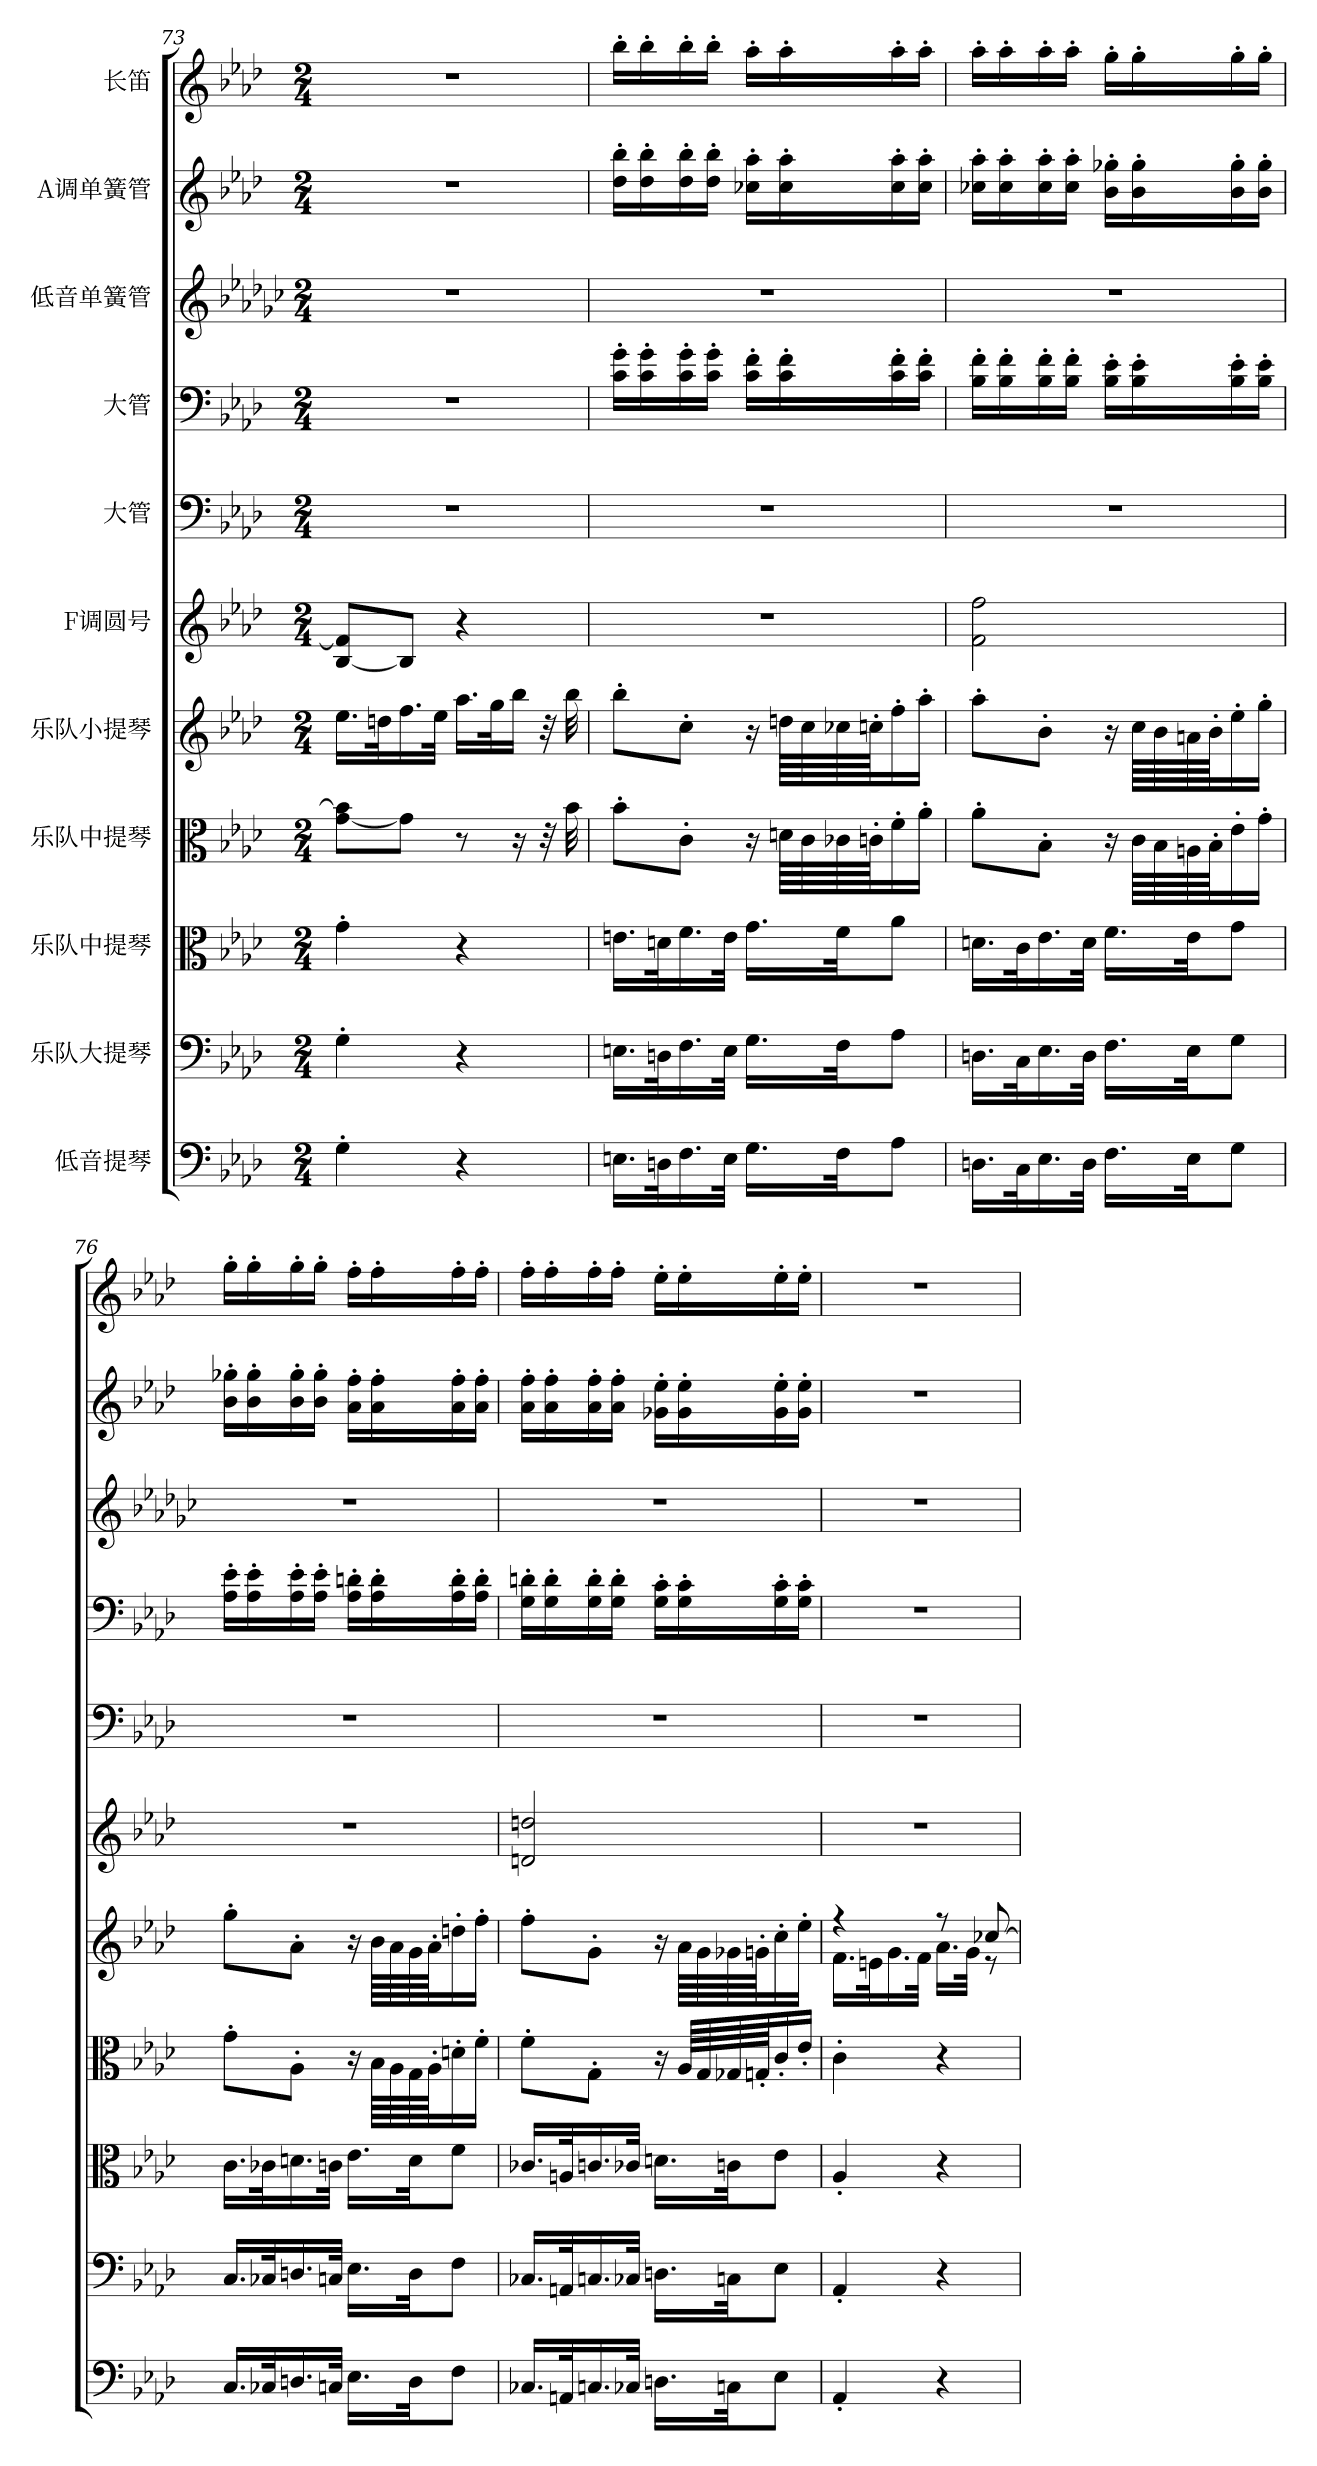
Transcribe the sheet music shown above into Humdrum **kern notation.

**kern	**kern	**kern	**kern	**kern	**kern	**kern	**kern	**kern	**kern	**kern
*part11	*part10	*part9	*part8	*part7	*part6	*part5	*part4	*part3	*part2	*part1
*staff11	*staff10	*staff9	*staff8	*staff7	*staff6	*staff5	*staff4	*staff3	*staff2	*staff1
*I"低音提琴	*I"乐队大提琴	*I"乐队中提琴	*I"乐队中提琴	*I"乐队小提琴	*I"F调圆号	*I"大管	*I"大管	*I"低音单簧管	*I"A调单簧管	*I"长笛
*clefF4	*clefF4	*clefC3	*clefC3	*clefG2	*clefG2	*clefF4	*clefF4	*clefG2	*clefG2	*clefG2
*ITrd7c12	*	*	*	*	*ITrd4c7	*	*	*ITrd8c14	*ITrd2c3	*
*k[b-e-a-d-]	*k[b-e-a-d-]	*k[b-e-a-d-]	*k[b-e-a-d-]	*k[b-e-a-d-]	*k[b-e-a-d-g-]	*k[b-e-a-d-]	*k[b-e-a-d-]	*k[b-e-a-d-g-c-]	*k[b-]	*k[b-e-a-d-]
*M2/4	*M2/4	*M2/4	*M2/4	*M2/4	*M2/4	*M2/4	*M2/4	*M2/4	*M2/4	*M2/4
*MM47	*MM47	*MM47	*MM47	*MM47	*MM47	*MM47	*MM47	*MM47	*MM47	*MM47
=73	=73	=73	=73	=73	=73	=73	=73	=73	=73	=73
4GG'\	4G'\	4g'\	[8g\ 8b-\]L	16.ee-\LL	[8E-/ 8B-/]L	2r	2r	2r	2r	2r
.	.	.	.	32ddn\K	.	.	.	.	.	.
.	.	.	8g\J]	16.ff\	8E-/J]	.	.	.	.	.
.	.	.	.	32ee-\JJk	.	.	.	.	.	.
4r	4r	4r	8r	16.aa-\LL	4r	.	.	.	.	.
.	.	.	.	32gg\K	.	.	.	.	.	.
.	.	.	16r	16bb-\JJ	.	.	.	.	.	.
.	.	.	32r	32r	.	.	.	.	.	.
.	.	.	32b-\	32bb-\	.	.	.	.	.	.
!!LO:PB:g=z
=74	=74	=74	=74	=74	=74	=74	=74	=74	=74	=74
*	*	*	*	*	*	*	*	*	*	*MM48
16.EEn\LL	16.En\LL	16.en\LL	8b-'\L	8bb-'\L	2r	2r	16c\' 16g\'LL	2r	16b-\' 16gg\'LL	16bb-'\LL
.	.	.	.	.	.	.	16c\' 16g\'	.	16b-\' 16gg\'	16bb-'\
32DDn\K	32Dn\K	32dn\K	.	.	.	.	.	.	.	.
16.FF\	16.F\	16.f\	8c'\J	8cc'\J	.	.	16c\' 16g\'	.	16b-\' 16gg\'	16bb-'\
.	.	.	.	.	.	.	16c\' 16g\'JJ	.	16b-\' 16gg\'JJ	16bb-'\JJ
32EE\JJk	32E\JJk	32e\JJk	.	.	.	.	.	.	.	.
16.GG\LL	16.G\LL	16.g\LL	16r	16r	.	.	16c\' 16f\'LL	.	16a-X\' 16ff\'LL	16aa-'\LL
.	.	.	64dn\LLLL	64ddn\LLLL	.	.	16c\' 16f\'	.	16a-\' 16ff\'	16aa-'\
.	.	.	64c\	64cc\	.	.	.	.	.	.
32FF\JK	32F\JK	32f\JK	64c-X\	64cc-X\	.	.	.	.	.	.
.	.	.	64cn'\JJ	64ccn'\JJ	.	.	.	.	.	.
8AA-\J	8A-\J	8a-\J	16f'\	16ff'\	.	.	16c\' 16f\'	.	16a-\' 16ff\'	16aa-'\
.	.	.	16a-'\JJ	16aa-'\JJ	.	.	16c\' 16f\'JJ	.	16a-\' 16ff\'JJ	16aa-'\JJ
=75	=75	=75	=75	=75	=75	=75	=75	=75	=75	=75
16.DDn\LL	16.Dn\LL	16.dn\LL	8a-'\L	8aa-'\L	2B-\ 2b-\	2r	16B-\' 16f\'LL	2r	16a-X\' 16ff\'LL	16aa-'\LL
.	.	.	.	.	.	.	16B-\' 16f\'	.	16a-\' 16ff\'	16aa-'\
32CC\K	32C\K	32c\K	.	.	.	.	.	.	.	.
16.EE-\	16.E-\	16.e-\	8B-'\J	8b-'\J	.	.	16B-\' 16f\'	.	16a-\' 16ff\'	16aa-'\
.	.	.	.	.	.	.	16B-\' 16f\'JJ	.	16a-\' 16ff\'JJ	16aa-'\JJ
32DD\JJk	32D\JJk	32d\JJk	.	.	.	.	.	.	.	.
16.FF\LL	16.F\LL	16.f\LL	16r	16r	.	.	16B-\' 16e-\'LL	.	16g\' 16ee-X\'LL	16gg'\LL
.	.	.	64c\LLLL	64cc\LLLL	.	.	16B-\' 16e-\'	.	16g\' 16ee-\'	16gg'\
.	.	.	64B-\	64b-\	.	.	.	.	.	.
32EE-\JK	32E-\JK	32e-\JK	64An\	64an\	.	.	.	.	.	.
.	.	.	64B-'\JJ	64b-'\JJ	.	.	.	.	.	.
8GG\J	8G\J	8g\J	16e-'\	16ee-'\	.	.	16B-\' 16e-\'	.	16g\' 16ee-\'	16gg'\
.	.	.	16g'\JJ	16gg'\JJ	.	.	16B-\' 16e-\'JJ	.	16g\' 16ee-\'JJ	16gg'\JJ
!!LO:PB:g=z
=76	=76	=76	=76	=76	=76	=76	=76	=76	=76	=76
16.CC/LL	16.C/LL	16.c\LL	8g'\L	8gg'\L	2r	2r	16A-\' 16e-\'LL	2r	16g\' 16ee-X\'LL	16gg'\LL
.	.	.	.	.	.	.	16A-\' 16e-\'	.	16g\' 16ee-\'	16gg'\
32CC-X/K	32C-X/K	32c-X\K	.	.	.	.	.	.	.	.
16.DDn/	16.Dn/	16.dn\	8A-'\J	8a-'\J	.	.	16A-\' 16e-\'	.	16g\' 16ee-\'	16gg'\
.	.	.	.	.	.	.	16A-\' 16e-\'JJ	.	16g\' 16ee-\'JJ	16gg'\JJ
32CCn/JJk	32Cn/JJk	32cn\JJk	.	.	.	.	.	.	.	.
16.EE-\LL	16.E-\LL	16.e-\LL	16r	16r	.	.	16A-\' 16dn\'LL	.	16f\' 16dd\'LL	16ff'\LL
.	.	.	64B-\LLLL	64b-\LLLL	.	.	16A-\' 16d\'	.	16f\' 16dd\'	16ff'\
.	.	.	64A-\	64a-\	.	.	.	.	.	.
32DD\JK	32D\JK	32d\JK	64G\	64g\	.	.	.	.	.	.
.	.	.	64A-'\JJ	64a-'\JJ	.	.	.	.	.	.
8FF\J	8F\J	8f\J	16dn'\	16ddn'\	.	.	16A-\' 16d\'	.	16f\' 16dd\'	16ff'\
.	.	.	16f'\JJ	16ff'\JJ	.	.	16A-\' 16d\'JJ	.	16f\' 16dd\'JJ	16ff'\JJ
=77	=77	=77	=77	=77	=77	=77	=77	=77	=77	=77
16.CC-X/LL	16.C-X/LL	16.c-X/LL	8f'\L	8ff'\L	2Gn/ 2gn/	2r	16G\' 16dn\'LL	2r	16f\' 16dd\'LL	16ff'\LL
.	.	.	.	.	.	.	16G\' 16d\'	.	16f\' 16dd\'	16ff'\
32AAAn/K	32AAn/K	32An/K	.	.	.	.	.	.	.	.
16.CCn/	16.Cn/	16.cn/	8G'\J	8g'\J	.	.	16G\' 16d\'	.	16f\' 16dd\'	16ff'\
.	.	.	.	.	.	.	16G\' 16d\'JJ	.	16f\' 16dd\'JJ	16ff'\JJ
32CC-X/JJk	32C-X/JJk	32c-X/JJk	.	.	.	.	.	.	.	.
16.DDn\LL	16.Dn\LL	16.dn\LL	16r	16r	.	.	16G\' 16c\'LL	.	16e-X\' 16cc\'LL	16ee-'\LL
.	.	.	64A-/LLLL	64a-\LLLL	.	.	16G\' 16c\'	.	16e-\' 16cc\'	16ee-'\
.	.	.	64G/	64g\	.	.	.	.	.	.
32CCn\JK	32Cn\JK	32cn\JK	64G-X/	64g-X\	.	.	.	.	.	.
.	.	.	64Gn'/JJ	64gn'\JJ	.	.	.	.	.	.
8EE-\J	8E-\J	8e-\J	16c'/	16cc'\	.	.	16G\' 16c\'	.	16e-\' 16cc\'	16ee-'\
.	.	.	16e-'/JJ	16ee-'\JJ	.	.	16G\' 16c\'JJ	.	16e-\' 16cc\'JJ	16ee-'\JJ
!!LO:PB:g=z
=78	=78	=78	=78	=78	=78	=78	=78	=78	=78	=78
*	*	*	*	*^	*	*	*	*	*	*
4AAA-'/	4AA-'/	4A-'/	4c'\	4r	16.f\LL	2r	2r	2r	2r	2r	2r
.	.	.	.	.	32en\K	.	.	.	.	.	.
.	.	.	.	.	16.g\	.	.	.	.	.	.
.	.	.	.	.	32f\JJk	.	.	.	.	.	.
4r	4r	4r	4r	8r	16.a-\LL	.	.	.	.	.	.
.	.	.	.	.	32g\JJk	.	.	.	.	.	.
.	.	.	.	[8cc-X/	8r	.	.	.	.	.	.
*	*	*	*	*v	*v	*	*	*	*	*	*
=	=	=	=	=	=	=	=	=	=	=
*-	*-	*-	*-	*-	*-	*-	*-	*-	*-	*-
